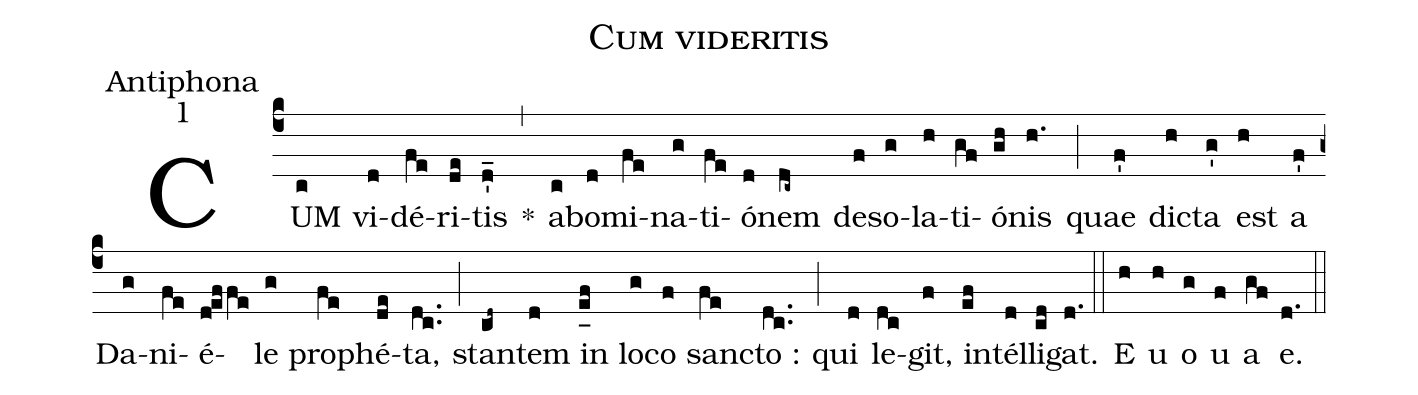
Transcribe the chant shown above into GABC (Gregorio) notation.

name:Cum videritis;
office-part:Antiphona;
mode:1;
%%
(c4) CUM(c) vi(d)dé(fe)ri(de)tis(d'_) *(,) a(c)bo(d)mi(fe)na(g)ti(fe)ó(d)nem(dc~) de(f)so(g)la(h)ti(gf)ó(gh)nis(h.) (;) quae(f') di(h)cta(g') est(h) a(f') Da(g)ni(fe)é(deffe)le(g) pro(fe)phé(de)ta,(dc..) (;) stan(cd~)tem(d) in(e_[uh:l]f) lo(g)co(f) san(fe)cto :(dc..) (;) qui(d) le(dc)git,(f) in(ef)tél(d)li(cd)gat.(d.) (::) <eu>E(h) u(h) o(g) u(f) a(gf) e.</eu>(d.) (::)
